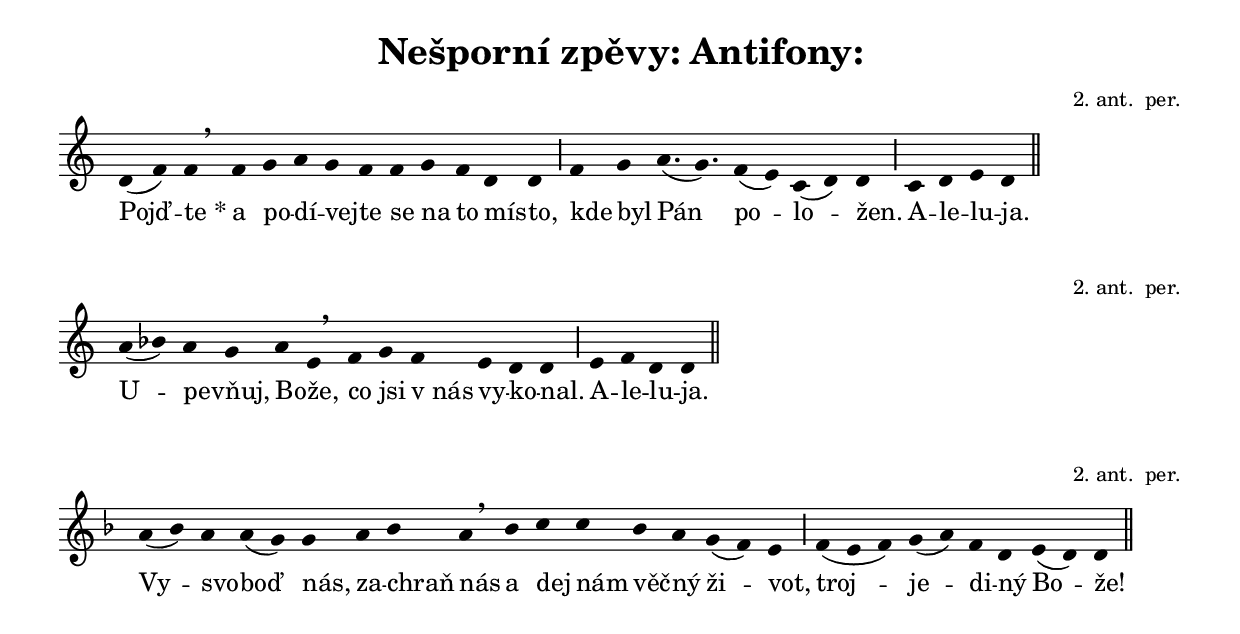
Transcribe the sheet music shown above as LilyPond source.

\version "2.15.37"

\header {
  title = "Nešporní zpěvy: Antifony:"
}

\include "spolecne_nespory.ly"
\include "../../dilyresponsorii.ly"

\score {
  \relative c' {
    \choralniRezim
    d4( f) f \barMin f g a g f f g f d d \barMaior
    f g a4.( g) f4( e) c( d) d \barMaior
    c d e d \barFinalis
  }
  \addlyrics {
    Pojď -- te_* a po -- dí -- vej -- te se na to mís -- to,
    kde byl Pán po -- lo -- žen.
    A -- le -- lu -- ja.
  }
  \header {
    quid = "2. ant."
    modus = "per"
    differentia = ""
    psalmus = "Žalm 114"
    id = "zmrtvychvstani-ant2"
    piece = \markup {\sestavTitulek}
  }
}

\score {
  \relative c'' {
    \choralniRezim
    a4( bes) a g a e \barMin f g f e d d \barMaior
    e f d d \barFinalis
  }
  \addlyrics {
    U -- pev -- ňuj, Bo -- že,
    co jsi v_nás vy -- ko -- nal.
    A -- le -- lu -- ja.
  }
  \header {
    quid = "2. ant."
    modus = "per"
    differentia = ""
    psalmus = "Žalm 114"
    id = "seslani-ant2"
    piece = \markup {\sestavTitulek}
  }
}

\score {
  \relative c'' {
    \choralniRezim
    \key f \major
    a( bes) a a( g) g a bes a \barMin
    bes c c bes a g( f) e \barMaior
    f( e f) g( a) f d e( d) d \barFinalis
  }
  \addlyrics {
    Vy -- svo -- boď nás, za -- chraň nás
    a dej nám věč -- ný ži -- vot,
    troj -- je -- di -- ný Bo -- že!
  }
  \header {
    quid = "2. ant."
    modus = "per"
    differentia = ""
    psalmus = "Žalm 114"
    id = "trojice-ant2"
    piece = \markup {\sestavTitulek}
  }
}
